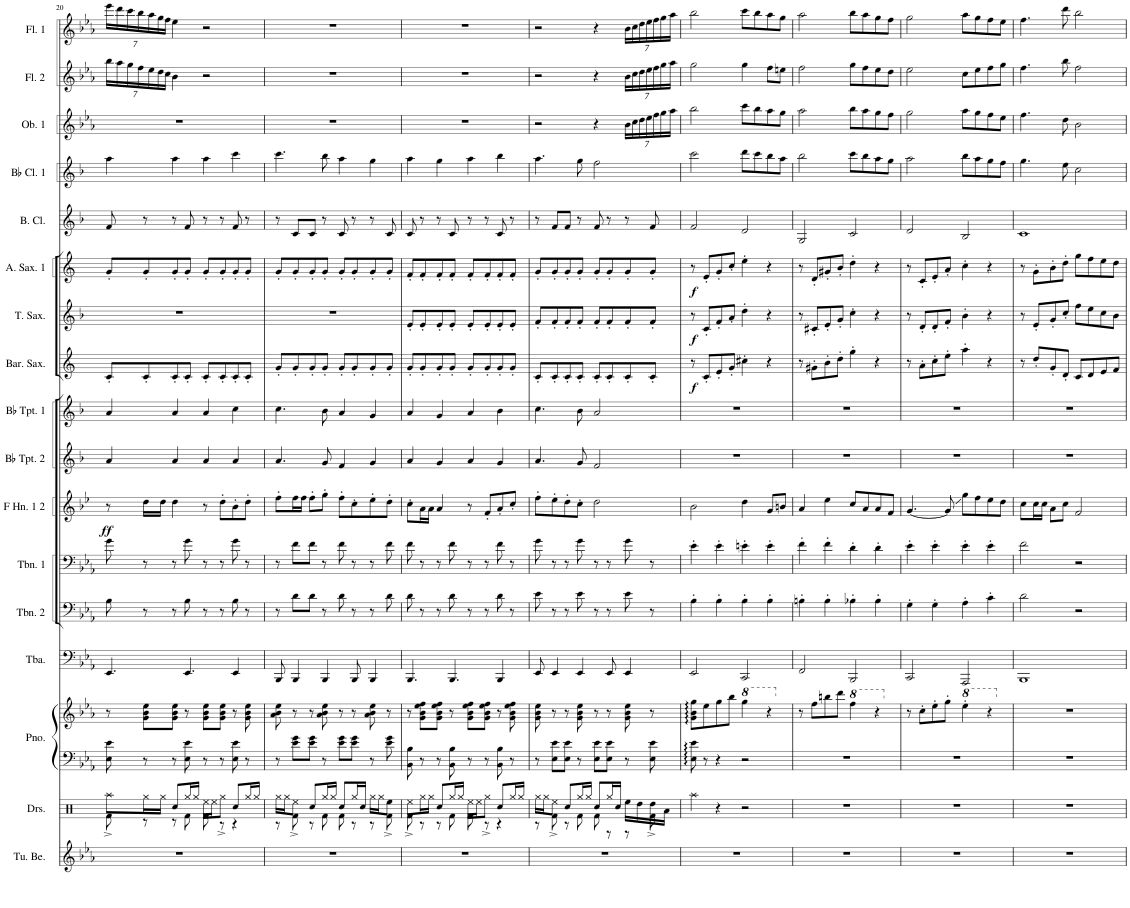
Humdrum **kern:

**kern	**kern	**kern	**kern	**kern	**kern	**kern	**kern	**dynam	**kern	**kern	**kern	**dynam	**kern	**dynam	**kern	**dynam	**kern	**kern	**kern	**kern	**kern
*part17	*part16	*part15	*part15	*part14	*part13	*part12	*part11	*part11	*part10	*part9	*part8	*part8	*part7	*part7	*part6	*part6	*part5	*part4	*part3	*part2	*part1
*staff18	*staff17	*staff16	*staff15	*staff14	*staff13	*staff12	*staff11	*staff11	*staff10	*staff9	*staff8	*staff8	*staff7	*staff7	*staff6	*staff6	*staff5	*staff4	*staff3	*staff2	*staff1
*I"Tubular Bells	*I"Drumset	*I"Piano	*	*I"Tuba	*I"Trombone 2	*I"Trombone 1	*I"F Horn 1 &amp; 2	*	*I"Bb Trumpet 2	*I"Bb Trumpet 1	*I"Baritone Saxophone	*	*I"Tenor Saxophone	*	*I"Alto Saxophone 1	*	*I"Bass Clarinet	*I"Bb Clarinet 1	*I"Oboe 1	*I"Flute 2	*I"Flute 1
*I'Tu. Be.	*I'Drs.	*I'Pno.	*	*I'Tba.	*I'Tbn. 2	*I'Tbn. 1	*I'F Hn. 1 2	*	*I'Bb Tpt. 2	*I'Bb Tpt. 1	*I'Bar. Sax.	*	*I'T. Sax.	*	*I'A. Sax. 1	*	*I'B. Cl.	*I'Bb Cl. 1	*I'Ob. 1	*I'Fl. 2	*I'Fl. 1
!!LO:PB:g=z
*clefG2	*clefX	*clefF4	*clefG2	*clefF4	*clefF4	*clefF4	*clefG2	*	*clefG2	*clefG2	*clefG2	*	*clefG2	*	*clefG2	*	*clefG2	*clefG2	*clefG2	*clefG2	*clefG2
*	*	*	*	*	*	*	*Trd4c7	*	*Trd1c2	*Trd1c2	*Trd12c21	*	*Trd8c14	*	*Trd5c9	*	*Trd8c14	*Trd1c2	*	*	*
*k[b-e-a-]	*k[]	*k[b-e-a-]	*k[b-e-a-]	*k[b-e-a-]	*k[b-e-a-]	*k[b-e-a-]	*k[b-e-]	*	*k[b-]	*k[b-]	*k[]	*	*k[b-]	*	*k[]	*	*k[b-]	*k[b-]	*k[b-e-a-]	*k[b-e-a-]	*k[b-e-a-]
*M4/4	*M4/4	*M4/4	*M4/4	*M4/4	*M4/4	*M4/4	*M4/4	*	*M4/4	*M4/4	*M4/4	*	*M4/4	*	*M4/4	*	*M4/4	*M4/4	*M4/4	*M4/4	*M4/4
=20	=20	=20	=20	=20	=20	=20	=20	=20	=20	=20	=20	=20	=20	=20	=20	=20	=20	=20	=20	=20	=20
*	*^	*	*	*	*	*	*	*	*	*	*	*	*	*	*	*	*	*	*	*	*
*	*	*	*	*	*	*	*	*	*	*	*	*	*	*	*	*	*	*	*	*	*Xbrackettup	*Xbrackettup
!	!	!	!	!	!	!	!	!	!LO:DY:b	!	!	!	!	!	!	!	!	!	!	!	!	!
1r	8Raa^\L	8Rf\	8E-\ 8e-\	8r	4.EE-/	8B-\	8g\	8r	ff	4a/	4a/	8c'/L	.	1r	.	8g'/L	.	8f/	4aa\	1r	28bb-\LL	28eee-\LL
.	.	.	.	.	.	.	.	.	.	.	.	.	.	.	.	.	.	.	.	.	28aa-\	28ddd\
.	.	.	.	.	.	.	.	.	.	.	.	.	.	.	.	.	.	.	.	.	28gg\	28ccc\
.	.	.	.	.	.	.	.	.	.	.	.	.	.	.	.	.	.	.	.	.	28ff\	28bb-\
.	16Rgg\L	8r	8r	8g\ 8b-\ 8ee-\L	.	8r	8r	16dd\LL	.	.	.	8c'/	.	.	.	8g'/	.	8r	.	.	.	.
.	.	.	.	.	.	.	.	.	.	.	.	.	.	.	.	.	.	.	.	.	28ee-\	28aa-\
.	.	.	.	.	.	.	.	.	.	.	.	.	.	.	.	.	.	.	.	.	28dd\	28gg\
.	16Rgg\JJ	.	.	.	.	.	.	16dd\JJ	.	.	.	.	.	.	.	.	.	.	.	.	.	.
.	.	.	.	.	.	.	.	.	.	.	.	.	.	.	.	.	.	.	.	.	28cc\JJ	28ff\JJ
.	8Rcc/L	8r	8r	8g\ 8b-\ 8ee-\J	.	8r	8r	4dd\	.	4a/	4a/	8c'/	.	.	.	8g'/	.	8r	4aa\	.	4b-\	4ee-\
.	16Rgg/L	8Rf\	8E-\ 8e-\	8r	4.EE-/	8B-\	8g\	.	.	.	.	8c'/J	.	.	.	8g'/J	.	8f/	.	.	.	.
.	16Rgg/JJ	.	.	.	.	.	.	.	.	.	.	.	.	.	.	.	.	.	.	.	.	.
.	16Ree\LL	8Rf\	8r	8g\ 8b-\ 8ee-\L	.	8r	8r	8r	.	4a/	4a/	8c'/L	.	.	.	8g'/L	.	8r	4aa\	.	2r	2r
.	16Ree\J	.	.	.	.	.	.	.	.	.	.	.	.	.	.	.	.	.	.	.	.	.
.	8Rgg^\J	8r	8r	8g\ 8b-\ 8ee-\J	.	8r	8r	8dd'\L	.	.	.	8c'/	.	.	.	8g'/	.	8r	.	.	.	.
.	8Rcc/L	4r	8E-\ 8e-\	8r	4EE-/	8B-\	8g\	8b-'\	.	4a/	4cc\	8c'/	.	.	.	8g'/	.	8f/	4ccc\	.	.	.
.	16Rgg/L	.	8r	8g\ 8b-\ 8ee-\	.	8r	8r	8dd'\J	.	.	.	8c'/J	.	.	.	8g'/J	.	8r	.	.	.	.
.	16Rgg/JJ	.	.	.	.	.	.	.	.	.	.	.	.	.	.	.	.	.	.	.	.	.
=21	=21	=21	=21	=21	=21	=21	=21	=21	=21	=21	=21	=21	=21	=21	=21	=21	=21	=21	=21	=21	=21	=21
1r	16Rgg\LL	8r	8r	8a-\ 8b-\ 8ee-\	8BBB-/	8r	8r	8ff'\L	.	4.a/	4.cc\	8g'/L	.	1r	.	8g'/L	.	8r	4.ccc\	1r	1r	1r
.	16Rgg\J	.	.	.	.	.	.	.	.	.	.	.	.	.	.	.	.	.	.	.	.	.
.	8Ree^\J	8Rf\	8e-\ 8g\L	8r	4BBB-/	8d\L	8f\L	16ff\L	.	.	.	8g'/	.	.	.	8g'/	.	8c/L	.	.	.	.
.	.	.	.	.	.	.	.	16ff\JJ	.	.	.	.	.	.	.	.	.	.	.	.	.	.
.	8Rcc/L	8r	8e-\ 8g\J	8r	.	8d\J	8f\J	8ff'\L	.	.	.	8g'/	.	.	.	8g'/	.	8c/J	.	.	.	.
.	16Rgg/L	8Rf\	8r	8a-\ 8b-\ 8ee-\	4BBB-/	8r	8r	8gg'\J	.	8g/	8b-\	8g'/J	.	.	.	8g'/J	.	8r	8bb-\	.	.	.
.	16Rgg/JJ	.	.	.	.	.	.	.	.	.	.	.	.	.	.	.	.	.	.	.	.	.
.	8Rcc/L	8Rf\	8e-\ 8g\L	8r	.	8d\	8f\	8ff'\L	.	4f/	4a/	8g'/L	.	.	.	8g'/L	.	8c/	4aa\	.	.	.
.	16Rgg/L	8r	8e-\ 8g\J	8r	8BBB-/	8r	8r	8cc'\	.	.	.	8g'/	.	.	.	8g'/	.	8r	.	.	.	.
.	16Rcc/JJ	.	.	.	.	.	.	.	.	.	.	.	.	.	.	.	.	.	.	.	.	.
.	16Rgg\LL	8r	8r	8a-\ 8b-\ 8ee-\	4BBB-/	8r	8r	8ee-'\	.	4g/	4g/	8g'/	.	.	.	8g'/	.	8r	4gg\	.	.	.
.	16Rgg\J	.	.	.	.	.	.	.	.	.	.	.	.	.	.	.	.	.	.	.	.	.
.	8Ree^\J	8Rf\	8e-\ 8g\	8r	.	8d\	8f\	8dd'\J	.	.	.	8g'/J	.	.	.	8g'/J	.	8c/	.	.	.	.
=22	=22	=22	=22	=22	=22	=22	=22	=22	=22	=22	=22	=22	=22	=22	=22	=22	=22	=22	=22	=22	=22	=22
1r	8Ree^\L	8Rf\	8BB-\ 8B-\	8r	4.BBB-/	8d\	8f\	8cc'\L	.	4a/	4a/	8g'/L	.	8e'/L	.	8f'/L	.	8c/	4aa\	1r	1r	1r
.	16Rgg\L	8r	8r	8g\ 8b-\ 8ee-\ 8ff\L	.	8r	8r	16a\L	.	.	.	8g'/	.	8e'/	.	8f'/	.	8r	.	.	.	.
.	16Rgg\JJ	.	.	.	.	.	.	16a\JJ	.	.	.	.	.	.	.	.	.	.	.	.	.	.
.	8Rcc/L	8r	8r	8g\ 8b-\ 8ee-\ 8ff\J	.	8r	8r	4a/	.	4g/	4g/	8g'/	.	8e'/	.	8f'/	.	8r	4gg\	.	.	.
.	16Rgg/L	8Rf\	8BB-\ 8B-\	8r	4.BBB-/	8d\	8f\	.	.	.	.	8g'/J	.	8e'/J	.	8f'/J	.	8c/	.	.	.	.
.	16Rgg/JJ	.	.	.	.	.	.	.	.	.	.	.	.	.	.	.	.	.	.	.	.	.
.	16Ree\LL	8Rf\	8r	8g\ 8b-\ 8ee-\ 8ff\L	.	8r	8r	8r	.	4a/	4a/	8g'/L	.	8e'/L	.	8f'/L	.	8r	4aa\	.	.	.
.	16Ree\J	.	.	.	.	.	.	.	.	.	.	.	.	.	.	.	.	.	.	.	.	.
.	8Rgg^\J	8r	8r	8g\ 8b-\ 8ee-\ 8ff\J	.	8r	8r	8f'/L	.	.	.	8g'/	.	8e'/	.	8f'/	.	8r	.	.	.	.
.	8Rcc/L	4r	8BB-\ 8B-\	8r	4BBB-/	8d\	8f\	8a'/	.	4g/	4b-\	8g'/	.	8e'/	.	8f'/	.	8c/	4bb-\	.	.	.
.	16Rgg/L	.	8r	8g\ 8b-\ 8ee-\ 8ff\	.	8r	8r	8cc'/J	.	.	.	8g'/J	.	8e'/J	.	8f'/J	.	8r	.	.	.	.
.	16Rgg/JJ	.	.	.	.	.	.	.	.	.	.	.	.	.	.	.	.	.	.	.	.	.
=23	=23	=23	=23	=23	=23	=23	=23	=23	=23	=23	=23	=23	=23	=23	=23	=23	=23	=23	=23	=23	=23	=23
1r	16Rgg\LL	8r	8r	8g\ 8b-\ 8ee-\	8EE-/	8e-\	8g\	8ff'\L	.	4.a/	4.cc\	8c'/L	.	8f'/L	.	8g'/L	.	8r	4.aa\	2r	2r	2r
.	16Rgg\J	.	.	.	.	.	.	.	.	.	.	.	.	.	.	.	.	.	.	.	.	.
.	8Ree^\J	8Rf\	8E-\ 8e-\L	8r	4EE-/	8r	8r	8ee-'\	.	.	.	8c'/	.	8f'/	.	8g'/	.	8f/L	.	.	.	.
.	8Rcc/L	8r	8E-\ 8e-\J	8r	.	8r	8r	8dd'\	.	.	.	8c'/	.	8f'/	.	8g'/	.	8f/J	.	.	.	.
.	16Rgg/L	8Rf\	8r	8g\ 8b-\ 8ee-\	4EE-/	8e-\	8g\	8cc'\J	.	8g/	8b-\	8c'/J	.	8f'/J	.	8g'/J	.	8r	8gg\	.	.	.
.	16Rgg/JJ	.	.	.	.	.	.	.	.	.	.	.	.	.	.	.	.	.	.	.	.	.
.	8Rcc/L	8Rf\	8E-\ 8e-\L	8r	.	8r	8r	2dd\	.	2f/	2a/	8c'/L	.	8f'/L	.	8g'/L	.	8f/	2ff\	4r	4r	4r
.	16Rgg/L	8r	8E-\ 8e-\J	8r	8EE-/	8r	8r	.	.	.	.	8c'/	.	8f'/	.	8g'/	.	8r	.	.	.	.
.	16Rcc/JJ	.	.	.	.	.	.	.	.	.	.	.	.	.	.	.	.	.	.	.	.	.
*	*	*	*	*	*	*	*	*	*	*	*	*	*	*	*	*	*	*	*	*Xbrackettup	*	*
.	16Ree\LL	8r	8r	8g\ 8b-\ 8ee-\	4EE-/	8e-\	8g\	.	.	.	.	8c'/	.	8f'/	.	8g'/	.	8r	.	28b-\LL	28b-\LL	28b-\LL
.	.	.	.	.	.	.	.	.	.	.	.	.	.	.	.	.	.	.	.	28cc\	28cc\	28cc\
.	16Rdd\	.	.	.	.	.	.	.	.	.	.	.	.	.	.	.	.	.	.	.	.	.
.	.	.	.	.	.	.	.	.	.	.	.	.	.	.	.	.	.	.	.	28dd\	28dd\	28dd\
.	.	.	.	.	.	.	.	.	.	.	.	.	.	.	.	.	.	.	.	28ee-\	28ee-\	28ee-\
.	16Rdd^\	8Rf\	8E-\ 8e-\	8r	.	8r	8r	.	.	.	.	8c'/J	.	8f'/J	.	8g'/J	.	8f/	.	.	.	.
.	.	.	.	.	.	.	.	.	.	.	.	.	.	.	.	.	.	.	.	28ff\	28ff\	28ff\
.	.	.	.	.	.	.	.	.	.	.	.	.	.	.	.	.	.	.	.	28gg\	28gg\	28gg\
.	16Ra\JJ	.	.	.	.	.	.	.	.	.	.	.	.	.	.	.	.	.	.	.	.	.
.	.	.	.	.	.	.	.	.	.	.	.	.	.	.	.	.	.	.	.	28aa-\JJ	28aa-\JJ	28aa-\JJ
*	*v	*v	*	*	*	*	*	*	*	*	*	*	*	*	*	*	*	*	*	*	*	*
=24	=24	=24	=24	=24	=24	=24	=24	=24	=24	=24	=24	=24	=24	=24	=24	=24	=24	=24	=24	=24	=24
!	!	!	!	!	!	!	!	!	!	!	!	!LO:DY:b	!	!LO:DY:b	!	!LO:DY:b	!	!	!	!	!
1r	4Raa\	8E-\ 8e-\	8g\ 8b-\ 8gg\L	2EE-/	4B-'\	4e-'\	2b-\	.	1r	1r	8r	f	8r	f	8r	f	2f/	2ccc\	2bb-\	2gg\	2bb-\
.	.	8r	8ee-\	.	.	.	.	.	.	.	8c'/L	.	8c'/L	.	8e'/L	.	.	.	.	.	.
.	4r	4r	8gg\	.	4B-'\	4e-'\	.	.	.	.	8e'/	.	8f'/	.	8g'/	.	.	.	.	.	.
.	.	.	8bb-\J	.	.	.	.	.	.	.	8g'/J	.	8a'/J	.	8cc'/J	.	.	.	.	.	.
*	*	*	*8va	*	*	*	*	*	*	*	*	*	*	*	*	*	*	*	*	*	*
.	2r	2r	4ggg\	2CC/	4B-'\	4en'\	4dd\	.	.	.	4cc#X'\	.	4dd'\	.	4ee'\	.	2d/	8ddd\L	8ccc\L	4gg\	8ccc\L
.	.	.	.	.	.	.	.	.	.	.	.	.	.	.	.	.	.	8ccc\	8bb-\	.	8bb-\
.	.	.	4r	.	4B-'\	4e'\	8g/L	.	.	.	4r	.	4r	.	4r	.	.	8bb-\	8aa-\	8ff\L	8aa-\
.	.	.	.	.	.	.	8bn/J	.	.	.	.	.	.	.	.	.	.	8aa\J	8gg\J	8een\J	8gg\J
=25	=25	=25	=25	=25	=25	=25	=25	=25	=25	=25	=25	=25	=25	=25	=25	=25	=25	=25	=25	=25	=25
*	*	*	*X8va	*	*	*	*	*	*	*	*	*	*	*	*	*	*	*	*	*	*
1r	1r	1r	8r	2FF/	4Bn'\	4f'\	4a/	.	1r	1r	8r	.	8r	.	8r	.	2G/	2bb-\	2aa-\	2ff\	2aa-\
.	.	.	8ff\L	.	.	.	.	.	.	.	8g#X'\L	.	8c#X'/L	.	8d'/L	.	.	.	.	.	.
.	.	.	8bbn\	.	4B'\	4f'\	4ee-\	.	.	.	8b'\	.	8e'/	.	8g#X'/	.	.	.	.	.	.
.	.	.	8ddd\J	.	.	.	.	.	.	.	8dd'\J	.	8g'/J	.	8b'/J	.	.	.	.	.	.
*	*	*	*8va	*	*	*	*	*	*	*	*	*	*	*	*	*	*	*	*	*	*
.	.	.	4fff\	2BBB-/	4B-X'\	4d'\	8cc/L	.	.	.	4gg'\	.	4cc'\	.	4dd'\	.	2c/	8ccc\L	8bb-\L	8gg\L	8bb-\L
.	.	.	.	.	.	.	8a/	.	.	.	.	.	.	.	.	.	.	8bb-\	8aa-\	8ff\	8aa-\
.	.	.	4r	.	4B-'\	4d'\	8a/	.	.	.	4r	.	4r	.	4r	.	.	8aa\	8gg\	8ee-\	8gg\
.	.	.	.	.	.	.	8f/J	.	.	.	.	.	.	.	.	.	.	8gg\J	8ff\J	8dd\J	8ff\J
=26	=26	=26	=26	=26	=26	=26	=26	=26	=26	=26	=26	=26	=26	=26	=26	=26	=26	=26	=26	=26	=26
*	*	*	*X8va	*	*	*	*	*	*	*	*	*	*	*	*	*	*	*	*	*	*
1r	1r	1r	8r	2CC/	4G'\	4e-'\	[4.g/	.	1r	1r	8r	.	8r	.	8r	.	2d/	2aa\	2gg\	2ee-\	2gg\
.	.	.	8cc'\L	.	.	.	.	.	.	.	8a'\L	.	8d'/L	.	8c'/L	.	.	.	.	.	.
.	.	.	8ee-'\	.	4G'\	4e-'\	.	.	.	.	8cc'\	.	8d'/	.	8e'/	.	.	.	.	.	.
.	.	.	8gg'\J	.	.	.	8g/]	.	.	.	8ee'\J	.	8f'/J	.	8a'/J	.	.	.	.	.	.
*	*	*	*8va	*	*	*	*	*	*	*	*	*	*	*	*	*	*	*	*	*	*
.	.	.	4eee-'\	2AAA-/	4A-'\	4e-'\	8gg\L	.	.	.	4aa'\	.	4b-'\	.	4cc'\	.	2B-/	8bb-\L	8aa-\L	8cc\L	8aa-\L
.	.	.	.	.	.	.	8ff\	.	.	.	.	.	.	.	.	.	.	8aa\	8gg\	8ee-\	8gg\
.	.	.	4r	.	4c'\	4e-'\	8ee-\	.	.	.	4r	.	4r	.	4r	.	.	8gg\	8ff\	8ff\	8ff\
.	.	.	.	.	.	.	8dd\J	.	.	.	.	.	.	.	.	.	.	8ff\J	8ee-\J	8gg\J	8ee-\J
=27	=27	=27	=27	=27	=27	=27	=27	=27	=27	=27	=27	=27	=27	=27	=27	=27	=27	=27	=27	=27	=27
*	*	*	*X8va	*	*	*	*	*	*	*	*	*	*	*	*	*	*	*	*	*	*
1r	1r	1r	1r	1BBB-	2d\	2f\	8cc\L	.	1r	1r	8r	.	8r	.	8r	.	1c	4.gg\	4.ff\	4.ff\	4.ff\
.	.	.	.	.	.	.	16cc\L	.	.	.	8dd'/L	.	8e'/L	.	8g'\L	.	.	.	.	.	.
.	.	.	.	.	.	.	16cc\JJ	.	.	.	.	.	.	.	.	.	.	.	.	.	.
.	.	.	.	.	.	.	8a\L	.	.	.	8g'/	.	8g'/	.	8b'\	.	.	.	.	.	.
.	.	.	.	.	.	.	8cc\J	.	.	.	8d'/J	.	8cc'/J	.	8dd'\J	.	.	8ee\	8dd\	8bb-\	8ddd\
.	.	.	.	.	2r	2r	2f/	.	.	.	8c/L	.	8ff\L	.	8gg\L	.	.	2cc\	2b-\	2ff\	2bb-\
.	.	.	.	.	.	.	.	.	.	.	8d/	.	8ee\	.	8ff\	.	.	.	.	.	.
.	.	.	.	.	.	.	.	.	.	.	8e/	.	8cc\	.	8ee\	.	.	.	.	.	.
.	.	.	.	.	.	.	.	.	.	.	8f/J	.	8b-\J	.	8dd\J	.	.	.	.	.	.
=	=	=	=	=	=	=	=	=	=	=	=	=	=	=	=	=	=	=	=	=	=
*-	*-	*-	*-	*-	*-	*-	*-	*-	*-	*-	*-	*-	*-	*-	*-	*-	*-	*-	*-	*-	*-
